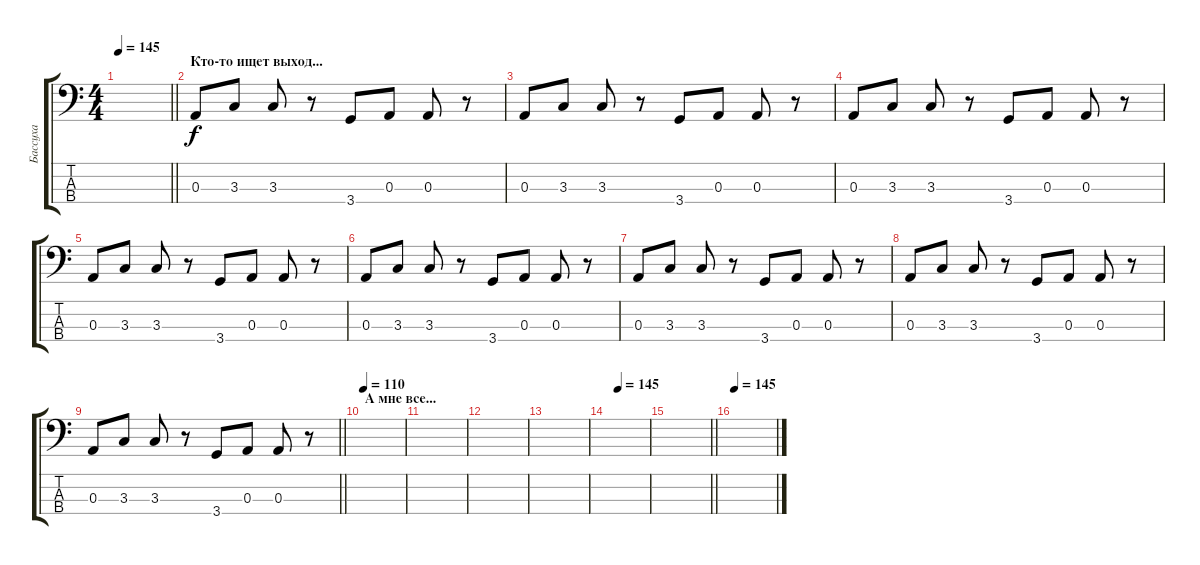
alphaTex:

\track ("Бассуха" "Бассуха") {instrument electricbassfinger}
\staff {score tabs}
\tuning (G2 D2 A1 E1) {hide}
\ts (4 4)
\tempo 145
\clef f4
\barLineRight lightlight
\ks c
|
\section ("" "Кто-то ищет выход...")
0.3.8 3.3.8 3.3.8 r.8 3.4.8 0.3.8 0.3.8 r.8 |
0.3.8 3.3.8 3.3.8 r.8 3.4.8 0.3.8 0.3.8 r.8 |
0.3.8 3.3.8 3.3.8 r.8 3.4.8 0.3.8 0.3.8 r.8 |
0.3.8 3.3.8 3.3.8 r.8 3.4.8 0.3.8 0.3.8 r.8 |
0.3.8 3.3.8 3.3.8 r.8 3.4.8 0.3.8 0.3.8 r.8 |
0.3.8 3.3.8 3.3.8 r.8 3.4.8 0.3.8 0.3.8 r.8 |
0.3.8 3.3.8 3.3.8 r.8 3.4.8 0.3.8 0.3.8 r.8 |
\barLineRight lightlight
0.3.8 3.3.8 3.3.8 r.8 3.4.8 0.3.8 0.3.8 r.8 |
\section ("" "А мне все...")
\tempo 110
|
|
|
|
\tempo (145 0.25)
|
\barLineRight lightlight
|
\tempo 145
